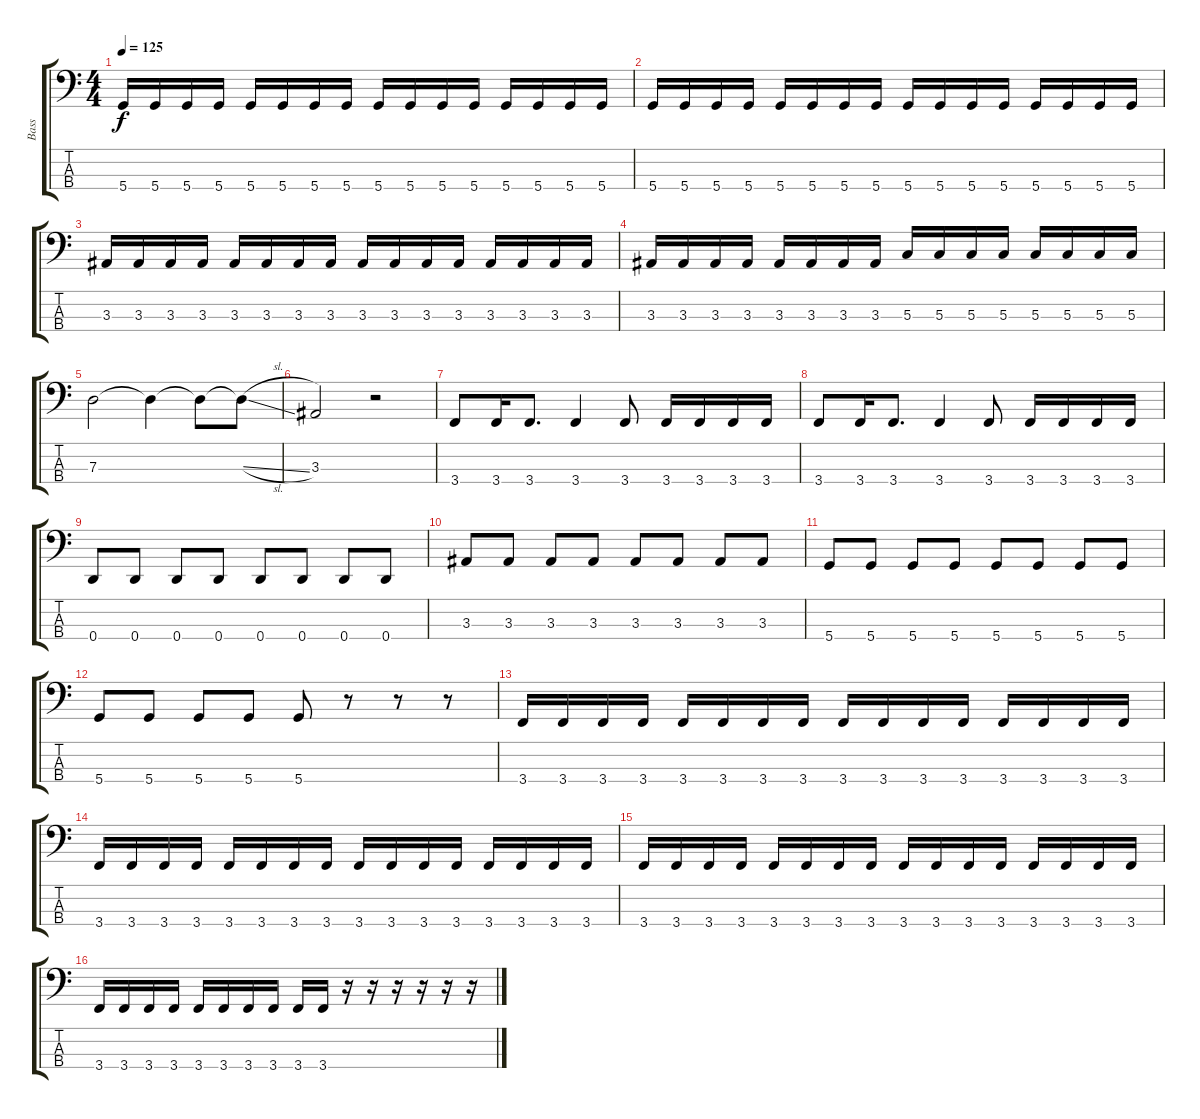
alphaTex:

\track ("Bass" "Bass") {instrument electricbassfinger}
\staff {score tabs}
\tuning (F2 C2 G1 D1) {hide}
\ts (4 4)
\tempo 125
\clef f4
\ks c
5.4.16{dy f} 5.4.16 5.4.16 5.4.16 5.4.16 5.4.16 5.4.16 5.4.16 5.4.16 5.4.16 5.4.16 5.4.16 5.4.16 5.4.16 5.4.16 5.4.16 |
5.4.16 5.4.16 5.4.16 5.4.16 5.4.16 5.4.16 5.4.16 5.4.16 5.4.16 5.4.16 5.4.16 5.4.16 5.4.16 5.4.16 5.4.16 5.4.16 |
3.3.16 3.3.16 3.3.16 3.3.16 3.3.16 3.3.16 3.3.16 3.3.16 3.3.16 3.3.16 3.3.16 3.3.16 3.3.16 3.3.16 3.3.16 3.3.16 |
3.3.16 3.3.16 3.3.16 3.3.16 3.3.16 3.3.16 3.3.16 3.3.16 5.3.16 5.3.16 5.3.16 5.3.16 5.3.16 5.3.16 5.3.16 5.3.16 |
7.3.2 7.3{t}.4 7.3{t}.8 7.3{sl t}.8 |
3.3.2 r.2 |
3.4.8 3.4.16 3.4.8{d} 3.4.4 3.4.8 3.4.16 3.4.16 3.4.16 3.4.16 |
3.4.8 3.4.16 3.4.8{d} 3.4.4 3.4.8 3.4.16 3.4.16 3.4.16 3.4.16 |
0.4.8 0.4.8 0.4.8 0.4.8 0.4.8 0.4.8 0.4.8 0.4.8 |
3.3.8 3.3.8 3.3.8 3.3.8 3.3.8 3.3.8 3.3.8 3.3.8 |
5.4.8 5.4.8 5.4.8 5.4.8 5.4.8 5.4.8 5.4.8 5.4.8 |
5.4.8 5.4.8 5.4.8 5.4.8 5.4.8 r.8 r.8 r.8 |
3.4.16 3.4.16 3.4.16 3.4.16 3.4.16 3.4.16 3.4.16 3.4.16 3.4.16 3.4.16 3.4.16 3.4.16 3.4.16 3.4.16 3.4.16 3.4.16 |
3.4.16 3.4.16 3.4.16 3.4.16 3.4.16 3.4.16 3.4.16 3.4.16 3.4.16 3.4.16 3.4.16 3.4.16 3.4.16 3.4.16 3.4.16 3.4.16 |
3.4.16 3.4.16 3.4.16 3.4.16 3.4.16 3.4.16 3.4.16 3.4.16 3.4.16 3.4.16 3.4.16 3.4.16 3.4.16 3.4.16 3.4.16 3.4.16 |
3.4.16 3.4.16 3.4.16 3.4.16 3.4.16 3.4.16 3.4.16 3.4.16 3.4.16 3.4.16 r.16 r.16 r.16 r.16 r.16 r.16
